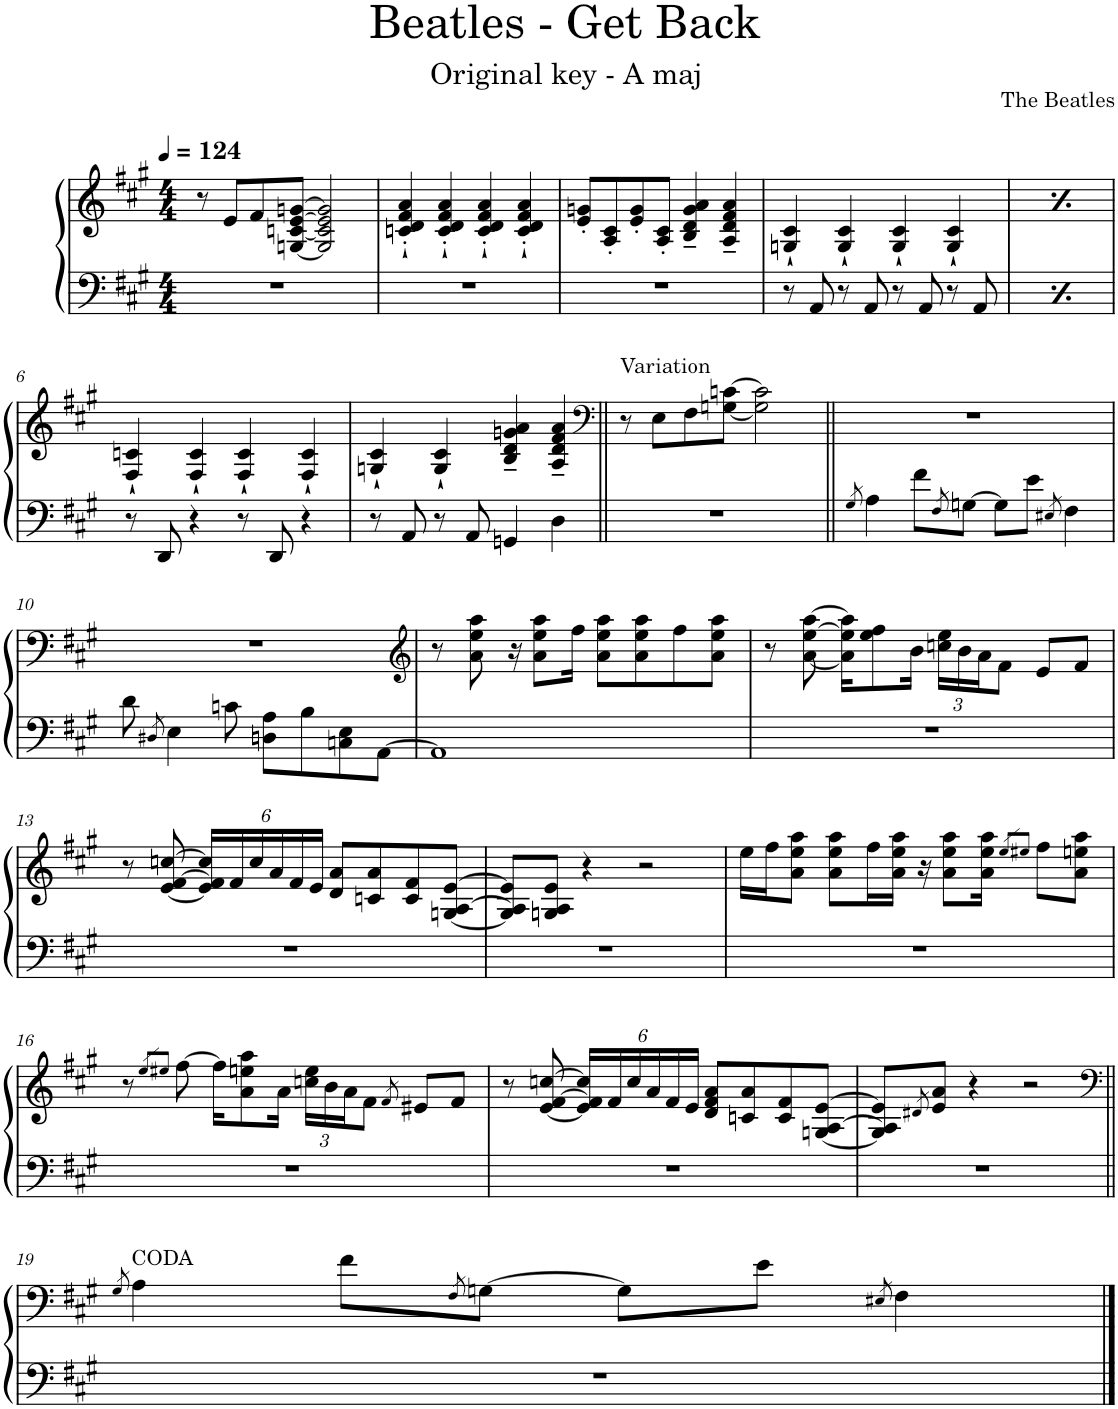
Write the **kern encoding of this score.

**kern	**kern
*part1	*part1
*staff2	*staff1
*I"Piano	*
*I'Pno.	*
*clefF4	*clefG2
*k[f#c#g#]	*k[f#c#g#]
*M4/4	*M4/4
*MM124	*MM124
=1	=1
1r	8r
.	8e/L
.	8f#/
.	[8Gn/ [8cn/ [8e/ [8gn/J
.	2G/] 2c/] 2e/] 2g/]
=2	=2
1r	4cn/'` 4d/'` 4f#/'` 4a/'`
.	4c/'` 4d/'` 4f#/'` 4a/'`
.	4c/'` 4d/'` 4f#/'` 4a/'`
.	4c/'` 4d/'` 4f#/'` 4a/'`
=3	=3
1r	8e/' 8gn/'L
.	8A/' 8c#/'
.	8e/' 8g/'
.	8A/' 8c#/'J
.	4B/~ 4d/~ 4g/~ 4a/~
.	4A/~ 4d/~ 4f#/~ 4a/~
=4	=4
8r	4Gn/` 4c#/`
8AA/	.
8r	4G/` 4c#/`
8AA/	.
8r	4G/` 4c#/`
8AA/	.
8r	4G/` 4c#/`
8AA/	.
=5	=5
8r	4Gn/` 4c#/`
8AA/	.
8r	4G/` 4c#/`
8AA/	.
8r	4G/` 4c#/`
8AA/	.
8r	4G/` 4c#/`
8AA/	.
!!LO:LB:g=z
=6	=6
8r	4F#/` 4cn/`
8DD/	.
4r	4F#/` 4c/`
8r	4F#/` 4c/`
8DD/	.
4r	4F#/` 4c/`
=7	=7
8r	4Gn/` 4c#/`
8AA/	.
8r	4G/` 4c#/`
8AA/	.
4GGn/	4B/~ 4d/~ 4gn/~ 4a/~
4D\	4A/~ 4d/~ 4f#/~ 4a/~
=8||	=8||
*	*clefF4
!	!LO:TX:a:t=Variation
1r	8r
.	8E\L
.	8F#\
.	[8Gn\ [8cn\J
.	2G\] 2c\]
=9||	=9||
8qG#/	.
4A\	1r
8f#\L	.
8qF#/	.
[8Gn\J	.
8G\L]	.
8e\J	.
8qE#X/	.
4F#\	.
!!LO:LB:g=z
=10	=10
8d\	1r
8qD#X/	.
4E\	.
8cn\	.
8Dn\ 8A\L	.
8B\	.
8Cn\ 8E\	.
[8AA\J	.
=11	=11
*	*clefG2
1AA]	8r
.	8a\ 8ee\ 8aa\
.	16r
.	8a\ 8ee\ 8aa\L
.	16ff#\Jk
.	8a\ 8ee\ 8aa\L
.	8a\ 8ee\ 8aa\
.	8ff#\
.	8a\ 8ee\ 8aa\J
=12	=12
1r	8r
.	[8a\ [8ee\ [8aa\
.	16a\] 16ee\] 16aa\]KL
.	8ee\ 8ff#\
.	16b\Jk
*	*Xbrackettup
.	24ccn\ 24ee\LL
.	24b\
.	24a\J
.	8f#\J
.	8e/L
.	8f#/J
!!LO:LB:g=z
=13	=13
1r	8r
.	[8e/ [8f#/ [8ccn/
.	24e/] 24f#/] 24cc/]LL
.	24f#/
.	24cc/
.	24a/
.	24f#/
.	24e/JJ
.	8d/ 8a/L
.	8cn/ 8a/
.	8c/ 8f#/
.	[8Gn/ [8A/ [8e/J
=14	=14
1r	8G/] 8A/] 8e/]L
.	8Gn/ 8A/ 8e/J
.	4r
.	2r
=15	=15
1r	16ee\LL
.	16ff#\J
.	8a\ 8ee\ 8aa\J
.	8a\ 8ee\ 8aa\L
.	16ff#\L
.	16a\ 16ee\ 16aa\JJ
.	16r
.	8a\ 8ee\ 8aa\L
.	16a\ 16ee\ 16aa\Jk
.	8qee/L
.	8qee#X/J
.	8ff#\L
.	8a\ 8een\ 8aa\J
!!LO:LB:g=z
=16	=16
1r	8r
.	8qee/L
.	8qee#X/J
.	[8ff#\
.	16ff#\KL]
.	8a\ 8een\ 8aa\
.	16a\Jk
.	24ccn\ 24ee\LL
.	24b\
.	24a\J
.	8f#\J
.	8qf#/
.	8e#X/L
.	8f#/J
=17	=17
1r	8r
.	[8e/ [8f#/ [8ccn/
.	24e/] 24f#/] 24cc/]LL
.	24f#/
.	24cc/
.	24a/
.	24f#/
.	24e/JJ
.	8d/ 8f#/ 8a/L
.	8cn/ 8a/
.	8c/ 8f#/
.	[8Gn/ [8A/ [8e/J
=18	=18
1r	8G/] 8A/] 8e/]L
.	8qd#X/
.	8e/ 8a/J
.	4r
.	2r
!!LO:LB:g=z
=19||	=19||
*	*clefF4
.	8qG#/
1r	4A\
.	8f#\L
.	8qF#/
.	[8Gn\J
.	8G\L]
.	8e\J
.	8qE#X/
.	4F#\
==	==
*-	*-
